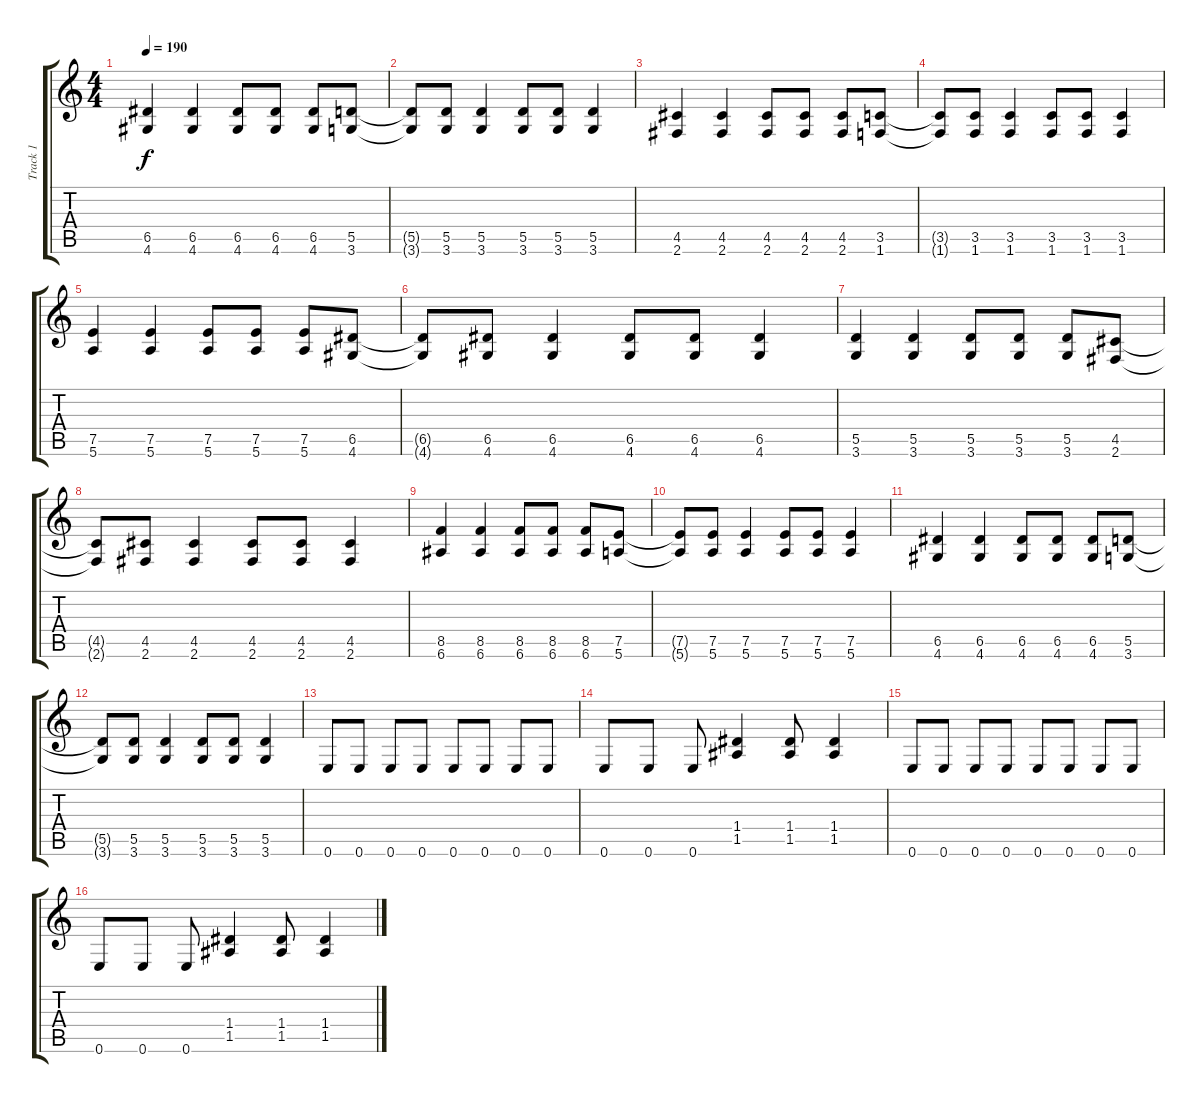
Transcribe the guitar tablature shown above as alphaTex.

\track ("Track 1" "Track 1") {instrument distortionguitar}
\staff {score tabs}
\tuning (E4 B3 G3 D3 A2 E2) {hide}
\ts (4 4)
\tempo 190
\clef g2
\ks c
(6.5 4.6).4{dy f} (6.5 4.6).4 (6.5 4.6).8 (6.5 4.6).8 (6.5 4.6).8 (5.5 3.6).8 |
(5.5{t} 3.6{t}).8 (5.5 3.6).8 (5.5 3.6).4 (5.5 3.6).8 (5.5 3.6).8 (5.5 3.6).4 |
(4.5 2.6).4 (4.5 2.6).4 (4.5 2.6).8 (4.5 2.6).8 (4.5 2.6).8 (3.5 1.6).8 |
(3.5{t} 1.6{t}).8 (3.5 1.6).8 (3.5 1.6).4 (3.5 1.6).8 (3.5 1.6).8 (3.5 1.6).4 |
(7.5 5.6).4 (7.5 5.6).4 (7.5 5.6).8 (7.5 5.6).8 (7.5 5.6).8 (6.5 4.6).8 |
(6.5{t} 4.6{t}).8 (6.5 4.6).8 (6.5 4.6).4 (6.5 4.6).8 (6.5 4.6).8 (6.5 4.6).4 |
(5.5 3.6).4 (5.5 3.6).4 (5.5 3.6).8 (5.5 3.6).8 (5.5 3.6).8 (4.5 2.6).8 |
(4.5{t} 2.6{t}).8 (4.5 2.6).8 (4.5 2.6).4 (4.5 2.6).8 (4.5 2.6).8 (4.5 2.6).4 |
(8.5 6.6).4 (8.5 6.6).4 (8.5 6.6).8 (8.5 6.6).8 (8.5 6.6).8 (7.5 5.6).8 |
(7.5{t} 5.6{t}).8 (7.5 5.6).8 (7.5 5.6).4 (7.5 5.6).8 (7.5 5.6).8 (7.5 5.6).4 |
(6.5 4.6).4 (6.5 4.6).4 (6.5 4.6).8 (6.5 4.6).8 (6.5 4.6).8 (5.5 3.6).8 |
(5.5{t} 3.6{t}).8 (5.5 3.6).8 (5.5 3.6).4 (5.5 3.6).8 (5.5 3.6).8 (5.5 3.6).4 |
0.6.8 0.6.8 0.6.8 0.6.8 0.6.8 0.6.8 0.6.8 0.6.8 |
0.6.8 0.6.8 0.6.8 (1.4 1.5).4 (1.4 1.5).8 (1.4 1.5).4 |
0.6.8 0.6.8 0.6.8 0.6.8 0.6.8 0.6.8 0.6.8 0.6.8 |
0.6.8 0.6.8 0.6.8 (1.4 1.5).4 (1.4 1.5).8 (1.4 1.5).4
